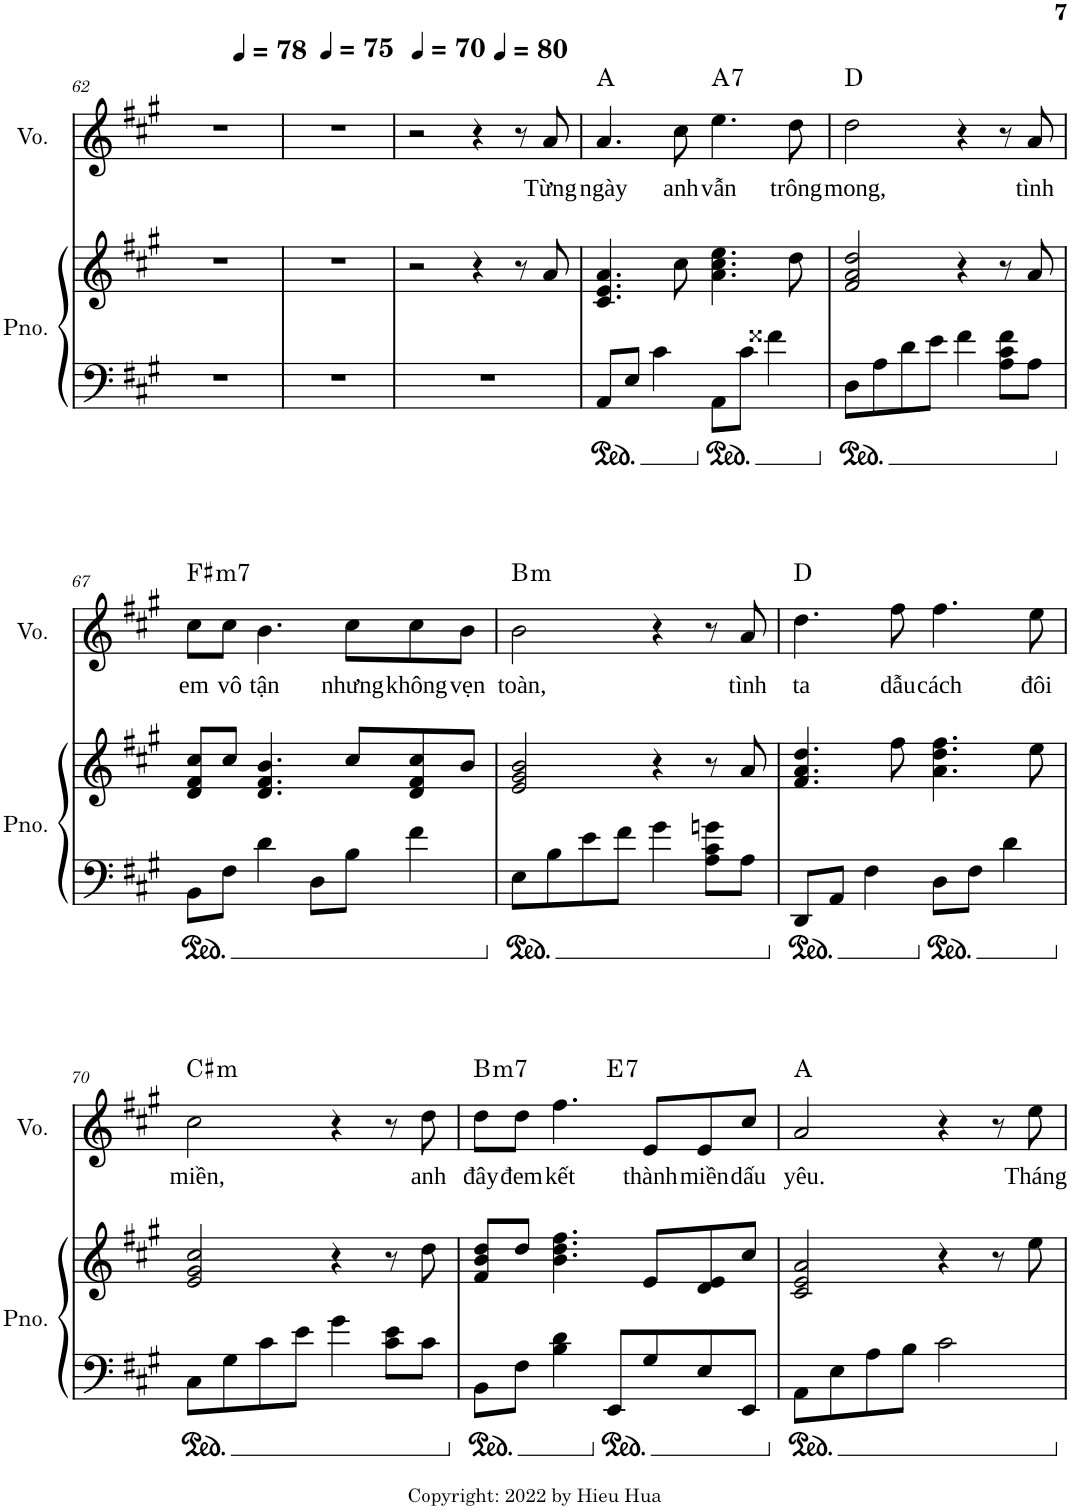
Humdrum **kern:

**kern	**kern	**kern	**text	**harte
*part2	*part2	*part1	*part1	*part1
*staff3	*staff2	*staff1	*staff1	*
*I"Piano	*	*I"Voice	*	*
*I'Pno.	*	*I'Vo.	*	*
!!LO:PB:g=z
*clefF4	*clefG2	*clefG2	*	*
*k[f#c#g#]	*k[f#c#g#]	*k[f#c#g#]	*	*
*M4/4	*M4/4	*M4/4	*	*
=62	=62	=62	=62	=62
1r	1r	1r	.	.
=63	=63	=63	=63	=63
*	*	*^	*	*
*	*	*	*^	*	*
*	*	*	*	*^	*	*
1r	1r	1r	4ryy	2ryy	2.ryy	.	.
*	*	*MM78	*	*	*	*	*
.	.	.	2.ryy	.	.	.	.
*	*	*MM75	*	*	*	*	*
.	.	.	.	2ryy	.	.	.
*	*	*MM70	*	*	*	*	*
.	.	.	.	.	4ryy	.	.
*	*	*v	*v	*v	*v	*	*
=64	=64	=64	=64	=64
*	*	*MM80	*	*
1r	2r	2r	.	.
.	4r	4r	.	.
.	8r	8r	.	.
!	!	!	!LO:LY:b	!
.	8a/	8a/	Từng	.
=65	=65	=65	=65	=65
!	!	!	!LO:LY:b	!
8AA/L	4.c#/ 4.e/ 4.a/	4.a/	ngày	A:maj
8E/J	.	.	.	.
4c#\	.	.	.	.
!	!	!	!LO:LY:b	!
.	8cc#\	8cc#\	anh	.
!	!	!	!LO:LY:b	!LO:H:kt=7
8AA\L	4.a\ 4.cc#\ 4.ee\	4.ee\	vẫn	A:7
8c#\J	.	.	.	.
4f##X\	.	.	.	.
!	!	!	!LO:LY:b	!
.	8dd\	8dd\	trông	.
=66	=66	=66	=66	=66
!	!	!	!LO:LY:b	!
8D\L	2f#/ 2a/ 2dd/	2dd\	mong,	D:maj
8A\	.	.	.	.
8d\	.	.	.	.
8e\J	.	.	.	.
4f#\	4r	4r	.	.
8A\ 8c#\ 8f#\L	8r	8r	.	.
!	!	!	!LO:LY:b	!
8A\J	8a/	8a/	tình	.
!!LO:LB:g=z
=67	=67	=67	=67	=67
!	!	!	!LO:LY:b	!LO:H:kt=m7
8BB\L	8d/ 8f#/ 8cc#/L	8cc#\L	em	F#:min7
!	!	!	!LO:LY:b	!
8F#\J	8cc#/J	8cc#\J	vô	.
!	!	!	!LO:LY:b	!
4d\	4.d/ 4.f#/ 4.b/	4.b\	tận	.
8D\L	.	.	.	.
!	!	!	!LO:LY:b	!
8B\J	8cc#/L	8cc#\L	nhưng	.
!	!	!	!LO:LY:b	!
4f#\	8d/ 8f#/ 8cc#/	8cc#\	không	.
!	!	!	!LO:LY:b	!
.	8b/J	8b\J	vẹn	.
=68	=68	=68	=68	=68
!	!	!	!LO:LY:b	!LO:H:kt=m
8E\L	2e/ 2g#/ 2b/	2b\	toàn,	B:min
8B\	.	.	.	.
8e\	.	.	.	.
8f#\J	.	.	.	.
4g#\	4r	4r	.	.
8A\ 8c#\ 8gn\L	8r	8r	.	.
!	!	!	!LO:LY:b	!
8A\J	8a/	8a/	tình	.
=69	=69	=69	=69	=69
!	!	!	!LO:LY:b	!
8DD/L	4.f#/ 4.a/ 4.dd/	4.dd\	ta	D:maj
8AA/J	.	.	.	.
4F#\	.	.	.	.
!	!	!	!LO:LY:b	!
.	8ff#\	8ff#\	dẫu	.
!	!	!	!LO:LY:b	!
8D\L	4.a\ 4.dd\ 4.ff#\	4.ff#\	cách	.
8F#\J	.	.	.	.
4d\	.	.	.	.
!	!	!	!LO:LY:b	!
.	8ee\	8ee\	đôi	.
!!LO:LB:g=z
=70	=70	=70	=70	=70
!	!	!	!LO:LY:b	!LO:H:kt=m
8C#\L	2e/ 2g#/ 2cc#/	2cc#\	miền,	C#:min
8G#\	.	.	.	.
8c#\	.	.	.	.
8e\J	.	.	.	.
4g#\	4r	4r	.	.
8c#\ 8e\L	8r	8r	.	.
!	!	!	!LO:LY:b	!
8c#\J	8dd\	8dd\	anh	.
=71	=71	=71	=71	=71
!	!	!	!LO:LY:b	!LO:H:kt=m7
*	*	*^	*	*
8BB\L	8f#/ 8b/ 8dd/L	8dd\L	2ryy	đây	B:min7
!	!	!	!	!LO:LY:b	!
8F#\J	8dd/J	8dd\J	.	đem	.
!	!	!	!	!LO:LY:b	!
4B\ 4d\	4.b\ 4.dd\ 4.ff#\	4.ff#\	.	kết	.
!	!	!	!	!	!LO:H:kt=7
8EE/L	.	.	2ryy	.	E:7
!	!	!	!	!LO:LY:b	!
8G#/	8e/L	8e/L	.	thành	.
!	!	!	!	!LO:LY:b	!
8E/	8d/ 8e/	8e/	.	miền	.
!	!	!	!	!LO:LY:b	!
8EE/J	8cc#/J	8cc#/J	.	dấu	.
=72	=72	=72	=72	=72	=72
!	!	!	!	!LO:LY:b	!
*	*	*v	*v	*	*
8AA\L	2c#/ 2e/ 2a/	2a/	yêu.	A:maj
8E\	.	.	.	.
8A\	.	.	.	.
8B\J	.	.	.	.
2c#\	4r	4r	.	.
.	8r	8r	.	.
!	!	!	!LO:LY:b	!
.	8ee\	8ee\	Tháng	.
=	=	=	=	=
*-	*-	*-	*-	*-
